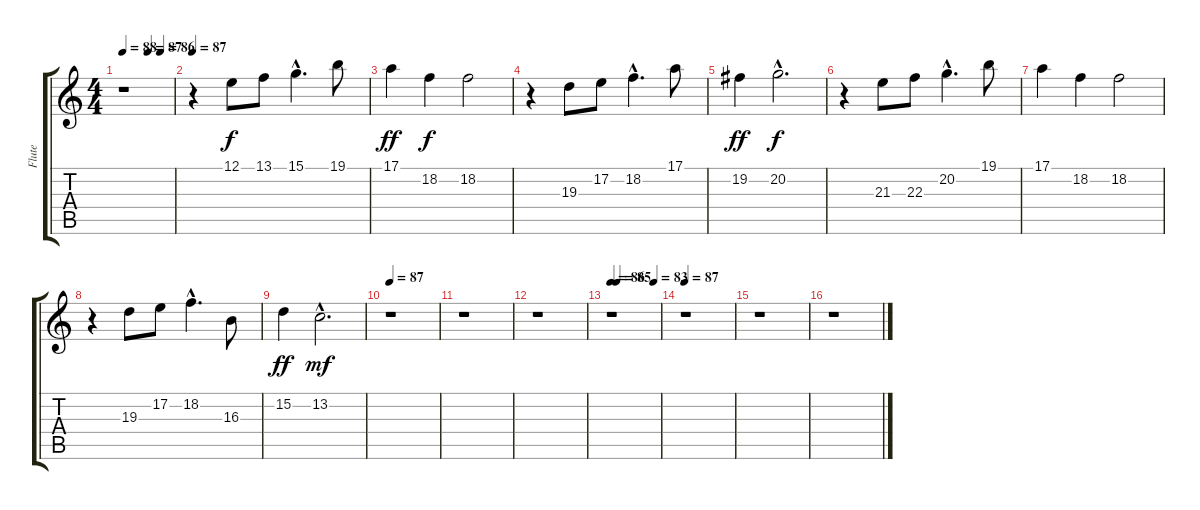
\track ("Flute" "Flute") {instrument flute}
\staff {score tabs}
\tuning (E4 B3 G3 D3 A2 E2) {hide}
\ts (4 4)
\tempo 88
\tempo (87 0.5)
\tempo (86 0.75)
\clef g2
\ks c
r.1{dy f} |
\tempo 87
r.4 12.1.8 13.1.8 15.1{hac}.4{d} 19.1.8 |
17.1.4{dy ff} 18.2.4{dy f} 18.2.2 |
r.4 19.3.8 17.2.8 18.2{hac}.4{d} 17.1.8 |
19.2.4{dy ff} 20.2{hac}.2{d dy f} |
r.4 21.3.8 22.3.8 20.2{hac}.4{d} 19.1.8 |
17.1.4 18.2.4 18.2.2 |
r.4 19.3.8 17.2.8 18.2{hac}.4{d} 16.3.8 |
15.2.4{dy ff} 13.2{hac}.2{d dy mf} |
\tempo 87
r.1 |
r.1 |
r.1 |
\tempo 86
\tempo (85 0.125)
\tempo (83 0.875)
r.1 |
\tempo 87
r.1 |
r.1 |
r.1
